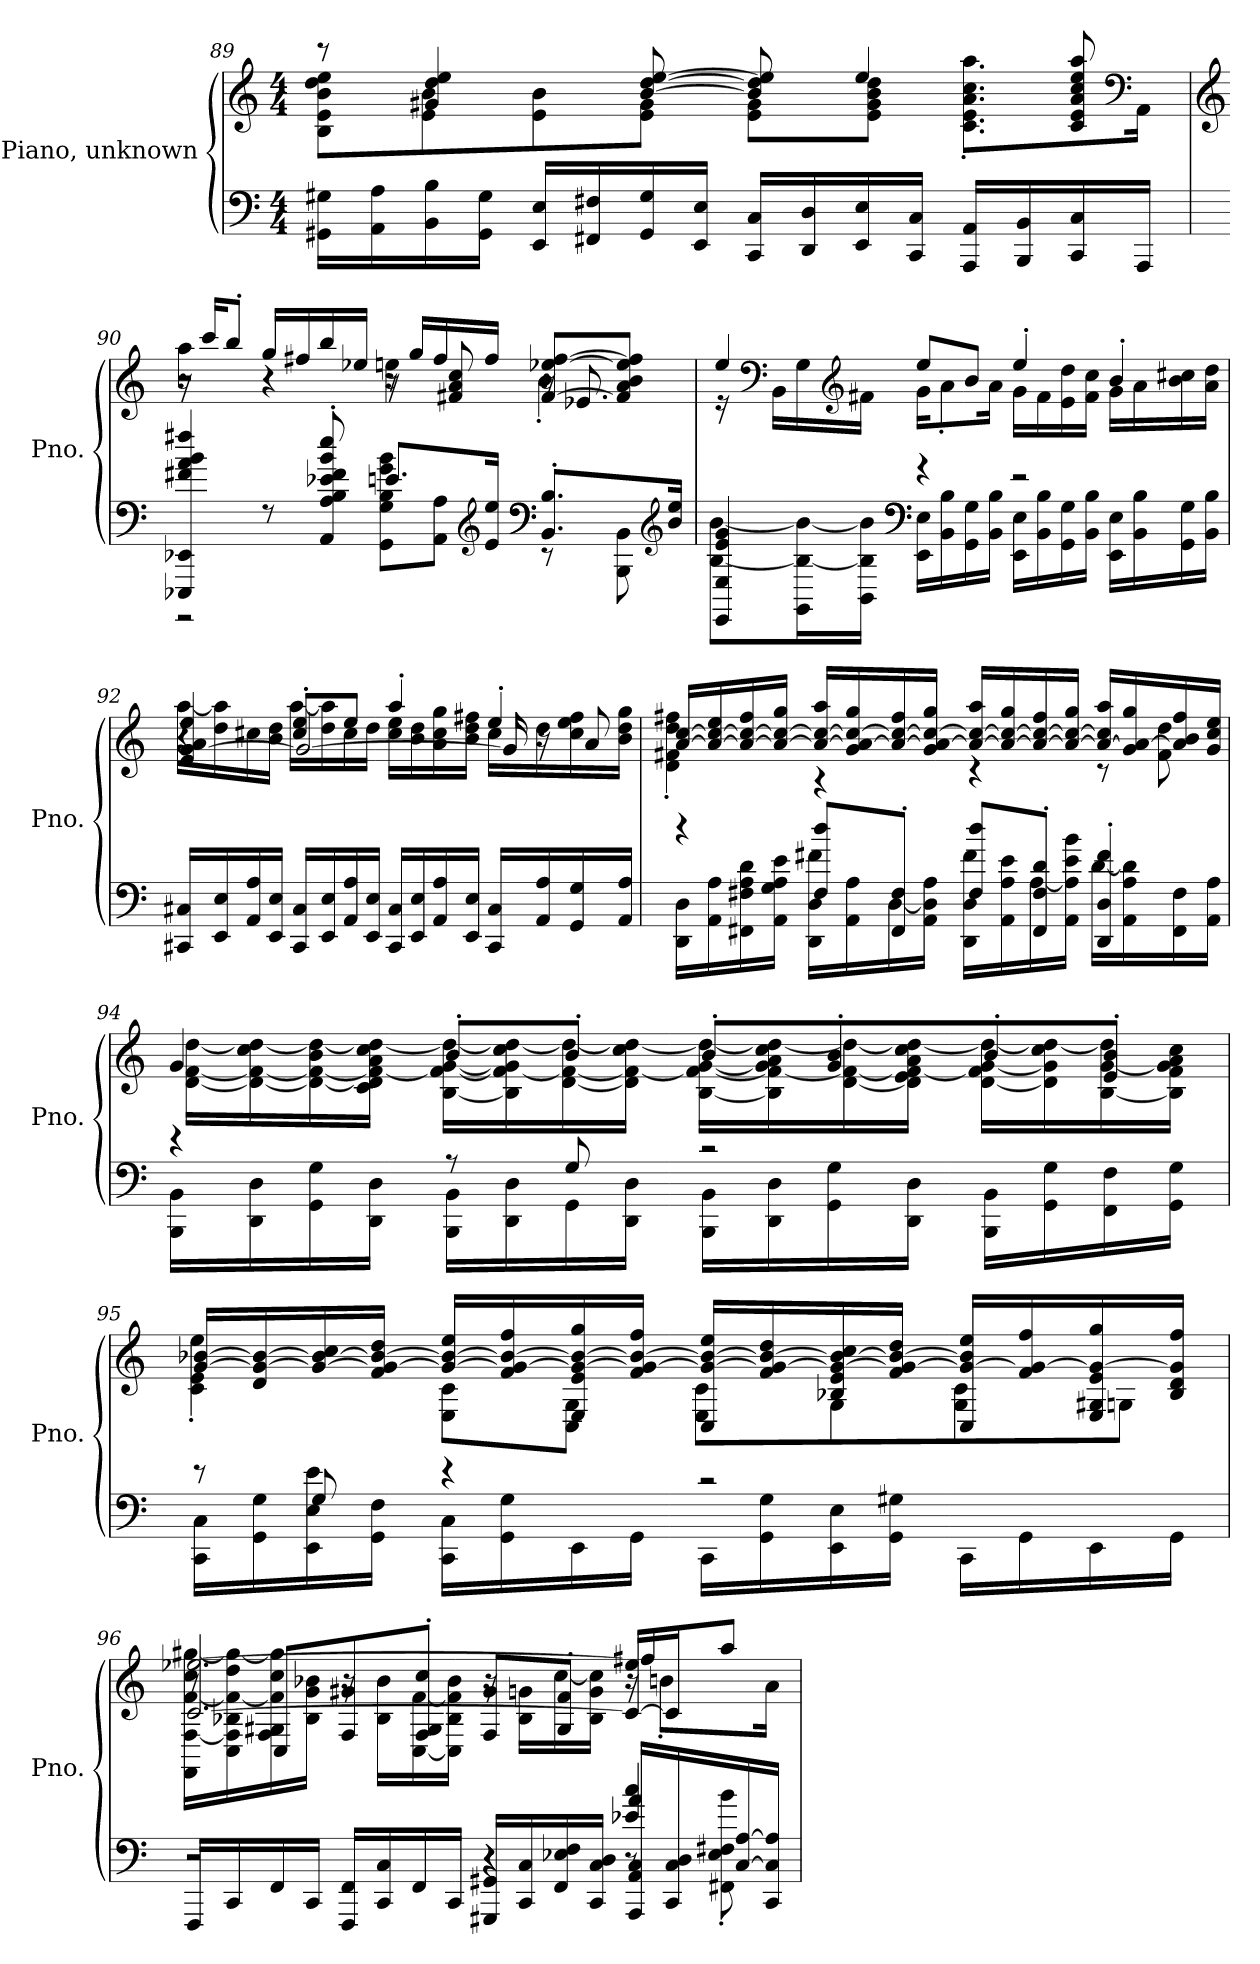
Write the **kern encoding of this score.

**kern	**kern
*part1	*part1
*staff2	*staff1
*I"Piano, unknown	*
*I'Pno.	*
!!LO:LB:g=z
*clefF4	*clefG2
*k[]	*k[]
*M4/4	*M4/4
=89	=89
*	*^
16GG#X\ 16G#X\LL	8r	8B\ 8e\ 8b\ 8dd\ 8ee\L
16AA\ 16A\	.	.
16BB\ 16B\	4g#X/ 4dd/ 4ee/	8e\ 8b\
16GG#\ 16G#\JJ	.	.
16EE/ 16E/LL	.	8e\ 8b\
16FF#X/ 16F#X/	.	.
16GG#/ 16G#/	[8b/ [8dd/ [8ee/	8e\ 8g#\J
16EE/ 16E/JJ	.	.
16CC/ 16C/LL	8b/] 8dd/] 8ee/]	8e\ 8g#\L
16DD/ 16D/	.	.
16EE/ 16E/	4ee/	8e\ 8g#\ 8b\ 8dd\J
16CC/ 16C/JJ	.	.
16AAA/ 16AA/LL	.	8.c\' 8.e\' 8.a\' 8.cc\' 8.aa\'L
16BBB/ 16BB/	.	.
16CC/ 16C/	8c/ 8e/ 8a/ 8cc/ 8ee/ 8aa/	.
*	*clefF4	*
16AAA/JJ	.	16AA\Jk
*	*v	*v
!!LO:LB:g=z
=90	=90
*	*clefG2
*^	*^
*	*	*	*^
4EEE-X/ 4EE-X/ 4f#X/ 4a/ 4b/ 4ff#X/	2r	16r	4aa\	2r
.	.	16ccc/KL	.	.
.	.	8bb'/J	.	.
8r	.	16gg/LL	4r	.
.	.	16ff#X/	.	.
8AA/' 8A/' 8B/' 8e-X/' 8f#/' 8b/' 8ee/'	.	16bb/	.	.
.	.	16ee-X/JJ	.	.
8.en/L	8GG\ 8G\ 8B\ 8g\ 8b\L	16r	4een\	8r
.	.	16gg/LL	.	.
.	8AA\ 8A\J	16ff#/	.	8f#X/ 8a/ 8cc/
*clefG2	*	*	*	*
16e/ 16ee/Jk	.	16ff#/JJ	.	.
*clefF4	*	*	*	*
8.BB/' 8.B/'L	8r	[8f#/ [8ee-X/ [8ff#/L	4b'\	16r
.	.	.	.	8.e-X/
.	8BBB\ 8BB\	8f#/] 8a/ 8b/ 8ee-/] 8ff#/]J	.	.
*clefG2	*	*	*	*
16b/ 16ee/Jk	.	.	.	.
*	*	*	*v	*v
!!LO:PB:g=z
=91	=91	=91	=91
4EE/ 4E/ 4e/ 4g/	[8B\ [8b\L	4ee/	16r
*	*	*clefF4	*
.	.	.	16BB\LL
.	16GG\ 16B\_ 16b\_L	.	16G\
*	*	*clefG2	*
.	16BB\ 16B\] 16b\]JJ	.	16f#X\JJ
*clefF4	*	*	*
4r	16EE\ 16E\LL	8ee/L	16g\KL
.	16BB\ 16B\	.	8a'\
.	16GG\ 16G\	8b/J	.
.	16BB\ 16B\JJ	.	16a\Jk
2r	16EE\ 16E\LL	4ee'/	16g\LL
.	16BB\ 16B\	.	16f#\
.	16GG\ 16G\	.	16e\ 16dd\
.	16BB\ 16B\JJ	.	16f#\ 16cc\JJ
.	16EE\ 16E\LL	4b'/	16g\LL
.	16BB\ 16B\	.	16a\
.	16GG\ 16G\	.	16b\ 16cc#X\
.	16BB\ 16B\JJ	.	16a\ 16dd\JJ
*v	*v	*	*
!!LO:LB:g=z
=92	=92	=92
*	*	*^
16CC#X/ 16C#X/LL	4r	[16aa\LL	4e/ [4g/ 4a/ 4ee/
16EE/ 16E/	.	16dd\ 16aa\]	.
16AA/ 16A/	.	16cc#X\	.
16EE/ 16E/JJ	.	16b\ 16dd\JJ	.
16CC#/ 16C#/LL	8cc#/' 8ee/'L	[16aa\LL	2g/_
16EE/ 16E/	.	16dd\ 16aa\]	.
16AA/ 16A/	8ee/J	16cc#\	.
16EE/ 16E/JJ	.	16dd\JJ	.
16CC#/ 16C#/LL	4aa'/	16cc#\ 16ee\LL	.
16EE/ 16E/	.	16b\ 16dd\	.
16AA/ 16A/	.	16a\ 16cc#\ 16gg\	.
16EE/ 16E/JJ	.	16b\ 16dd\ 16ff#X\JJ	.
16CC#/ 16C#/LL	4ee'/	16cc#\LL	16g/]
16AA/ 16A/	.	16dd\	16r
16GG/ 16G/	.	16cc#\ 16ee\ 16ff#\	8a/
16AA/ 16A/JJ	.	16b\ 16dd\ 16gg\JJ	.
*	*	*v	*v
!!LO:LB:g=z
=93	=93	=93
*^	*	*
4r	16DD\ 16D\LL	[16a/ [16cc/LL	4d\' 4f#X\' 4dd\' 4ff#X\'
.	16AA\ 16A\	16a/_ 16cc/_ 16ee/	.
.	16FF#X\ 16F#X\ 16A\ 16d\	16a/_ 16cc/_ 16ff#/	.
.	16AA\ 16G\ 16A\ 16e\JJ	16a/_ 16cc/_ 16gg/JJ	.
8F#/ 8dd/L	16DD\ 16D\ 16f#X\LL	16a/_ 16cc/_ 16aa/LL	4r
.	16AA\ 16A\	16g/ 16a/_ 16cc/_ 16gg/	.
8FF#/' 8F#/'J	[16D\	16a/_ 16cc/_ 16ff#/	.
.	16AA\ 16D\] 16A\JJ	16g/ 16a/_ 16cc/_ 16gg/JJ	.
8F#/ 8dd/L	16DD\ 16D\ 16f#\LL	16a/_ 16cc/_ 16aa/LL	4r
.	16AA\ 16A\ 16e\	16a/_ 16cc/_ 16gg/	.
8FF#/' 8F#/' 8d/'J	[16A\	16a/_ 16cc/_ 16ff#/	.
.	16AA\ 16A\] 16e\ 16b\JJ	16a/_ 16cc/_ 16gg/JJ	.
4DD/' 4D/' 4f#/'	[16d\LL	16a/_ 16cc/] 16aa/LL	8r
.	16AA\ 16A\ 16d\]	16g/ 16a/_ 16gg/	.
.	16FF#\ 16F#\	16a/] 16b/ 16ff#/	8f#\ 8dd\
.	16AA\ 16A\JJ	16g/ 16cc/ 16ee/JJ	.
!!LO:LB:g=z	!!
=94	=94	=94	=94
4r	16BBB\ 16BB\LL	4g/	[16d\ [16f\ [16dd\LL
.	16DD\ 16D\	.	16d\_ 16f\_ 16cc\ 16dd\_
.	16GG\ 16G\	.	16d\_ 16f\_ 16b\ 16dd\_
.	16DD\ 16D\JJ	.	16c\ 16d\] 16f\_ 16a\ 16cc\ 16dd\_JJ
8r	16BBB\ 16BB\LL	8b'/L	[16B\ 16f\_ [16g\ 16dd\_LL
.	16DD\ 16D\	.	16B\] 16f\_ 16g\] 16cc\ 16dd\_
8G/	16GG\	8b'/J	[16d\ 16f\_ 16dd\_
.	16DD\ 16D\JJ	.	16d\] 16f\_ 16cc\ 16dd\_JJ
2r	16BBB\ 16BB\LL	8b'/L	[16B\ 16f\_ [16g\ 16dd\_LL
.	16DD\ 16D\	.	16B\] 16f\_ 16g\] 16a\ 16cc\ 16dd\_
.	16GG\ 16G\	8g/' 8b/'	[16d\ 16f\_ 16dd\_
.	16DD\ 16D\JJ	.	16d\] 16e\ 16f\_ 16a\ 16cc\ 16dd\_JJ
.	16BBB\ 16BB\LL	8b'/	[16d\ 16f\] [16g\ 16dd\_LL
.	16GG\ 16G\	.	16d\] 16g\] 16cc\ 16dd\_
.	16FF\ 16F\	8e/' 8b/'J	[16B\ [16g\ 16dd\]
.	16GG\ 16G\JJ	.	16B\] 16f\ 16g\] 16a\ 16cc\JJ
!!LO:LB:g=z	!!
=95	=95	=95	=95
8r	16CC\ 16C\LL	[16g/ [16b-X/LL	4c\' 4e\' 4ee\'
.	16GG\ 16G\	16d/ 16g/_ 16b-/_	.
8G/	16EE\ 16E\ 16e\	16g/_ 16b-/_ 16cc/	.
.	16GG\ 16F\JJ	16f/ 16g/_ 16b-/_ 16dd/JJ	.
4r	16CC\ 16C\LL	16g/_ 16b-/_ 16ee/LL	8E\ 8c\L
.	16GG\ 16G\	16f/ 16g/_ 16b-/_ 16ff/	.
.	16EE\	16E/ 16e/ 16g/_ 16b-/_ 16gg/	8C\ 8G\J
.	16GG\JJ	16f/ 16g/_ 16b-/_ 16ff/JJ	.
2r	16CC\LL	16C/ 16g/_ 16b-/_ 16ee/LL	8E\ 8c\L
.	16GG\ 16G\	16f/ 16g/_ 16b-/_ 16dd/	.
.	16EE\ 16E\	16B-X/ 16e/ 16g/_ 16b-/_ 16cc/	8G\
.	16GG\ 16G#X\JJ	16f/ 16g/_ 16b-/_ 16dd/JJ	.
.	16CC\LL	16C/ 16g/_ 16b-/] 16ee/LL	8G\ 8c\
.	16GG\	16f/ 16g/_ 16ff/	.
.	16EE\	16E/ 16G#X/ 16e/ 16g/_ 16gg/	8Gn\J
.	16GG\JJ	16B-/ 16d/ 16g/] 16ff/JJ	.
!!LO:LB:g=z
=96	=96	=96	=96
*	*^	*	*^
2r	2r	16FFF/LL	[2.c/ [2.ee-X/	16FF\ [16F\ [16f\ 16cc\ [16gg#X\LL	8r
.	.	16CC/	.	16C\ 16F\] 16B-X\ 16f\_ 16dd\ 16gg#\_	.
.	.	16FF/	.	16F\ 16G#X\ 16f\] 16cc\ 16gg#\]	8C/L
.	.	16CC/JJ	.	16B-\ 16g\ 16b-X\JJ	.
.	.	16FFF/ 16FF/LL	.	16r	8F/ 8g#X/
.	.	16CC/ 16C/	.	16B-\ 16b-\LL	.
.	.	16FF/	.	[16C\ [16f\	8F/' 8G#/' 8cc/'J
.	.	16CC/JJ	.	16C\] 16B-\ 16f\] 16b-\JJ	.
4r	4r	16GGG#X/ 16GG#X/LL	.	16r	8F/ 8g#/L
.	.	16CC/ 16C/	.	16B-\ 16gn\LL	.
.	.	16FF/ 16E-X/ 16F/	.	[16cc\	8G#/' 8f/'J
.	.	16CC/ 16C/ 16D/JJ	.	16B-\ 16g\ 16cc\]JJ	.
4e-X/ 4cc/	8r	16AAA/ 16AA/ 16C/ 16a/LL	16c/_ 16ee-/]LL	16r	4ff#X/
.	.	16CC/ 16C/ 16D/	16c/J]	8bn'\L	.
.	8FF#X\' 8E-\' 8F#X\' 8b\'	[16C/ [16A/	8aa/J	.	.
.	.	16CC/ 16C/] 16A/]JJ	.	16a\Jk	.
*v	*v	*v	*	*	*
*	*v	*v	*v
=	=
*-	*-
